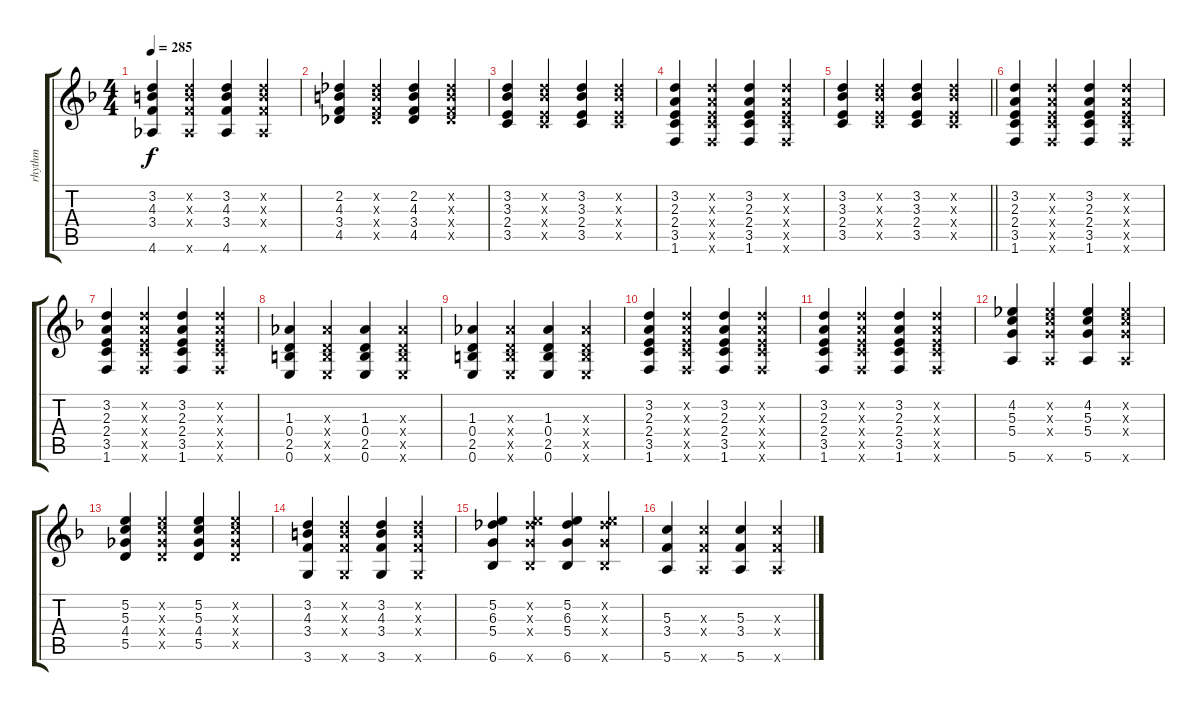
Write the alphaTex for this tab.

\track ("rhythm" "rhythm") {instrument acousticguitarnylon}
\staff {score tabs}
\tuning (E4 B3 G3 D3 A2 E2) {hide}
\ts (4 4)
\tempo 285
\clef g2
\ks f
(3.2 4.3 3.4 4.6).4{dy f} (3.2{x} 4.3{x} 3.4{x} 4.6{x}).4 (3.2 4.3 3.4 4.6).4 (3.2{x} 4.3{x} 3.4{x} 4.6{x}).4 |
(2.2 4.3 3.4 4.5).4 (2.2{x} 4.3{x} 3.4{x} 4.5{x}).4 (2.2 4.3 3.4 4.5).4 (2.2{x} 4.3{x} 3.4{x} 4.5{x}).4 |
(3.2 3.3 2.4 3.5).4 (3.2{x} 3.3{x} 2.4{x} 3.5{x}).4 (3.2 3.3 2.4 3.5).4 (3.2{x} 3.3{x} 2.4{x} 3.5{x}).4 |
(3.2 2.3 2.4 3.5 1.6).4 (3.2{x} 2.3{x} 2.4{x} 3.5{x} 1.6{x}).4 (3.2 2.3 2.4 3.5 1.6).4 (3.2{x} 2.3{x} 2.4{x} 3.5{x} 1.6{x}).4 |
\barLineRight lightlight
(3.2 3.3 2.4 3.5).4 (3.2{x} 3.3{x} 2.4{x} 3.5{x}).4 (3.2 3.3 2.4 3.5).4 (3.2{x} 3.3{x} 2.4{x} 3.5{x}).4 |
(3.2 2.3 2.4 3.5 1.6).4 (3.2{x} 2.3{x} 2.4{x} 3.5{x} 1.6{x}).4 (3.2 2.3 2.4 3.5 1.6).4 (3.2{x} 2.3{x} 2.4{x} 3.5{x} 1.6{x}).4 |
(3.2 2.3 2.4 3.5 1.6).4 (3.2{x} 2.3{x} 2.4{x} 3.5{x} 1.6{x}).4 (3.2 2.3 2.4 3.5 1.6).4 (3.2{x} 2.3{x} 2.4{x} 3.5{x} 1.6{x}).4 |
(1.3 0.4 2.5 0.6).4 (1.3{x} 0.4{x} 2.5{x} 0.6{x}).4 (1.3 0.4 2.5 0.6).4 (1.3{x} 0.4{x} 2.5{x} 0.6{x}).4 |
(1.3 0.4 2.5 0.6).4 (1.3{x} 0.4{x} 2.5{x} 0.6{x}).4 (1.3 0.4 2.5 0.6).4 (1.3{x} 0.4{x} 2.5{x} 0.6{x}).4 |
(3.2 2.3 2.4 3.5 1.6).4 (3.2{x} 2.3{x} 2.4{x} 3.5{x} 1.6{x}).4 (3.2 2.3 2.4 3.5 1.6).4 (3.2{x} 2.3{x} 2.4{x} 3.5{x} 1.6{x}).4 |
(3.2 2.3 2.4 3.5 1.6).4 (3.2{x} 2.3{x} 2.4{x} 3.5{x} 1.6{x}).4 (3.2 2.3 2.4 3.5 1.6).4 (3.2{x} 2.3{x} 2.4{x} 3.5{x} 1.6{x}).4 |
(4.2 5.3 5.4 5.6).4 (4.2{x} 5.3{x} 5.4{x} 5.6{x}).4 (4.2 5.3 5.4 5.6).4 (4.2{x} 5.3{x} 5.4{x} 5.6{x}).4 |
(5.2 5.3 4.4 5.5).4 (5.2{x} 5.3{x} 4.4{x} 5.5{x}).4 (5.2 5.3 4.4 5.5).4 (5.2{x} 5.3{x} 4.4{x} 5.5{x}).4 |
(3.2 4.3 3.4 3.6).4 (3.2{x} 4.3{x} 3.4{x} 3.6{x}).4 (3.2 4.3 3.4 3.6).4 (3.2{x} 4.3{x} 3.4{x} 3.6{x}).4 |
(5.2 6.3 5.4 6.6).4 (5.2{x} 6.3{x} 5.4{x} 6.6{x}).4 (5.2 6.3 5.4 6.6).4 (5.2{x} 6.3{x} 5.4{x} 6.6{x}).4 |
(5.3 3.4 5.6).4 (5.3{x} 3.4{x} 5.6{x}).4 (5.3 3.4 5.6).4 (5.3{x} 3.4{x} 5.6{x}).4
